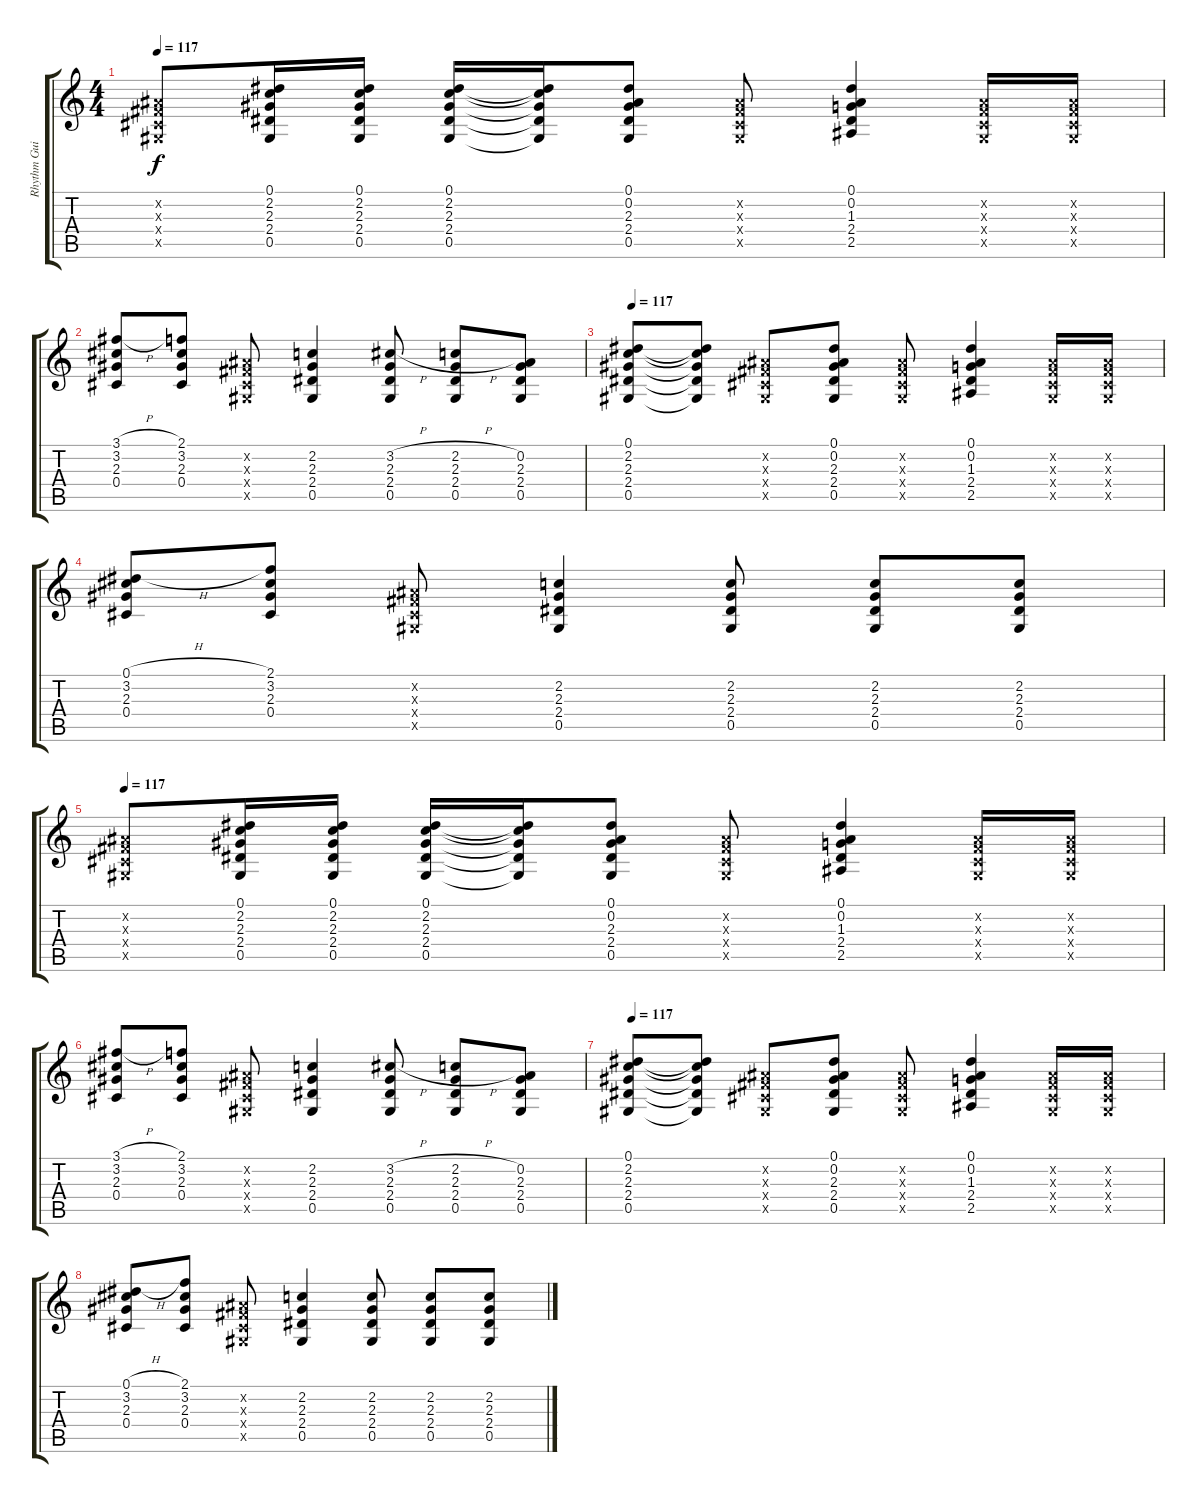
\track ("Rhythm Guitar " "Rhythm Gui") {instrument acousticguitarsteel}
\staff {score tabs}
\tuning (Eb4 Bb3 Gb3 Db3 Ab2 Eb2) {hide}
\ts (4 4)
\tempo 117
\clef g2
\ks c
(0.2{x} 0.3{x} 0.4{x} 0.5{x}).8{dy f} (0.1 2.2 2.3 2.4 0.5).16 (0.1 2.2 2.3 2.4 0.5).16 (0.1 2.2 2.3 2.4 0.5).16 (0.1{t} 2.2{t} 2.3{t} 2.4{t} 0.5{t}).16 (0.1 0.2 2.3 2.4 0.5).8 (0.2{x} 0.3{x} 0.4{x} 0.5{x}).8 (0.1 0.2 1.3 2.4 2.5).4 (0.2{x} 0.3{x} 0.4{x} 0.5{x}).16 (0.2{x} 0.3{x} 0.4{x} 0.5{x}).16 |
(3.1{h} 3.2 2.3 0.4).8 (2.1 3.2 2.3 0.4).8 (0.2{x} 0.3{x} 0.4{x} 0.5{x}).8 (2.2 2.3 2.4 0.5).4 (3.2{h} 2.3 2.4 0.5).8 (2.2{h} 2.3 2.4 0.5).8 (0.2 2.3 2.4 0.5).8 |
\tempo 117
(0.1 2.2 2.3 2.4 0.5).8 (0.1{t} 2.2{t} 2.3{t} 2.4{t} 0.5{t}).8 (0.2{x} 0.3{x} 0.4{x} 0.5{x}).8 (0.1 0.2 2.3 2.4 0.5).8 (0.2{x} 0.3{x} 0.4{x} 0.5{x}).8 (0.1 0.2 1.3 2.4 2.5).4 (0.2{x} 0.3{x} 0.4{x} 0.5{x}).16 (0.2{x} 0.3{x} 0.4{x} 0.5{x}).16 |
(0.1{h} 3.2 2.3 0.4).8 (2.1 3.2 2.3 0.4).8 (0.2{x} 0.3{x} 0.4{x} 0.5{x}).8 (2.2 2.3 2.4 0.5).4 (2.2 2.3 2.4 0.5).8 (2.2 2.3 2.4 0.5).8 (2.2 2.3 2.4 0.5).8 |
\tempo 117
(0.2{x} 0.3{x} 0.4{x} 0.5{x}).8 (0.1 2.2 2.3 2.4 0.5).16 (0.1 2.2 2.3 2.4 0.5).16 (0.1 2.2 2.3 2.4 0.5).16 (0.1{t} 2.2{t} 2.3{t} 2.4{t} 0.5{t}).16 (0.1 0.2 2.3 2.4 0.5).8 (0.2{x} 0.3{x} 0.4{x} 0.5{x}).8 (0.1 0.2 1.3 2.4 2.5).4 (0.2{x} 0.3{x} 0.4{x} 0.5{x}).16 (0.2{x} 0.3{x} 0.4{x} 0.5{x}).16 |
(3.1{h} 3.2 2.3 0.4).8 (2.1 3.2 2.3 0.4).8 (0.2{x} 0.3{x} 0.4{x} 0.5{x}).8 (2.2 2.3 2.4 0.5).4 (3.2{h} 2.3 2.4 0.5).8 (2.2{h} 2.3 2.4 0.5).8 (0.2 2.3 2.4 0.5).8 |
\tempo 117
(0.1 2.2 2.3 2.4 0.5).8 (0.1{t} 2.2{t} 2.3{t} 2.4{t} 0.5{t}).8 (0.2{x} 0.3{x} 0.4{x} 0.5{x}).8 (0.1 0.2 2.3 2.4 0.5).8 (0.2{x} 0.3{x} 0.4{x} 0.5{x}).8 (0.1 0.2 1.3 2.4 2.5).4 (0.2{x} 0.3{x} 0.4{x} 0.5{x}).16 (0.2{x} 0.3{x} 0.4{x} 0.5{x}).16 |
(0.1{h} 3.2 2.3 0.4).8 (2.1 3.2 2.3 0.4).8 (0.2{x} 0.3{x} 0.4{x} 0.5{x}).8 (2.2 2.3 2.4 0.5).4 (2.2 2.3 2.4 0.5).8 (2.2 2.3 2.4 0.5).8 (2.2 2.3 2.4 0.5).8
